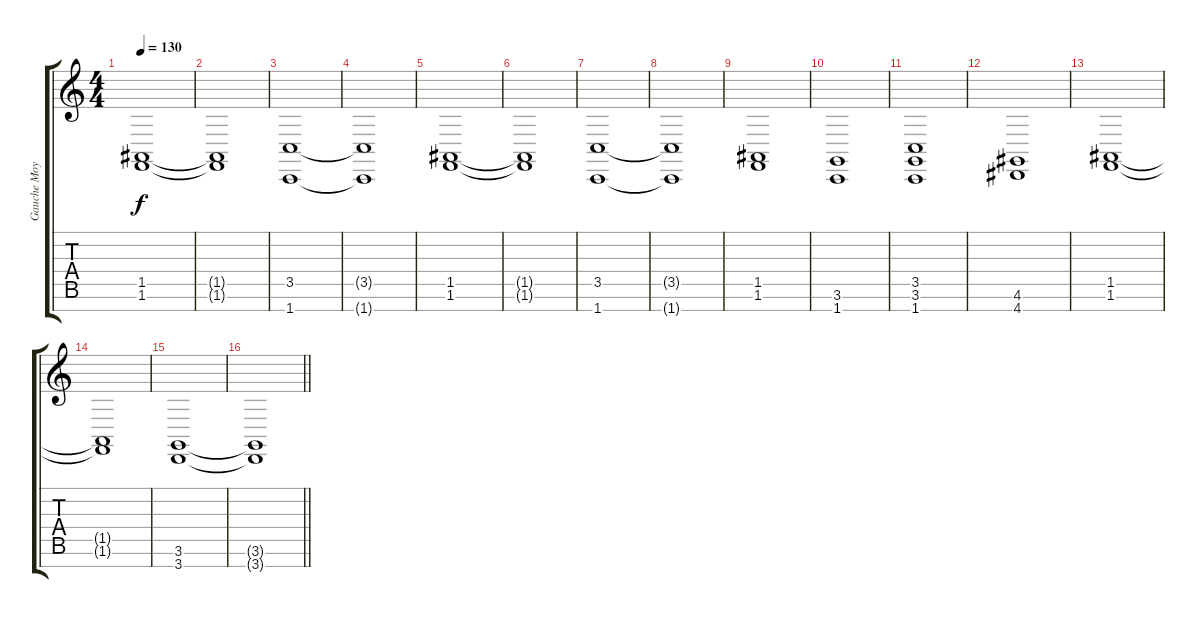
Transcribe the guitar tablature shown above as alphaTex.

\track ("Gauche Moyenne" "Gauche Moy") {instrument acousticgrandpiano}
\staff {score tabs}
\tuning (E4 B3 G3 D3 A2 E2 B1) {hide}
\ts (4 4)
\tempo 130
\clef g2
\ks c
(1.5 1.6).1{dy f} |
(1.5{t} 1.6{t}).1 |
(3.5 1.7).1 |
(3.5{t} 1.7{t}).1 |
(1.5 1.6).1 |
(1.5{t} 1.6{t}).1 |
(3.5 1.7).1 |
(3.5{t} 1.7{t}).1 |
(1.5 1.6).1 |
(3.6 1.7).1 |
(3.5 3.6 1.7).1 |
(4.6 4.7).1 |
(1.5 1.6).1 |
(1.5{t} 1.6{t}).1 |
(3.6 3.7).1 |
\barLineRight lightlight
(3.6{t} 3.7{t}).1
